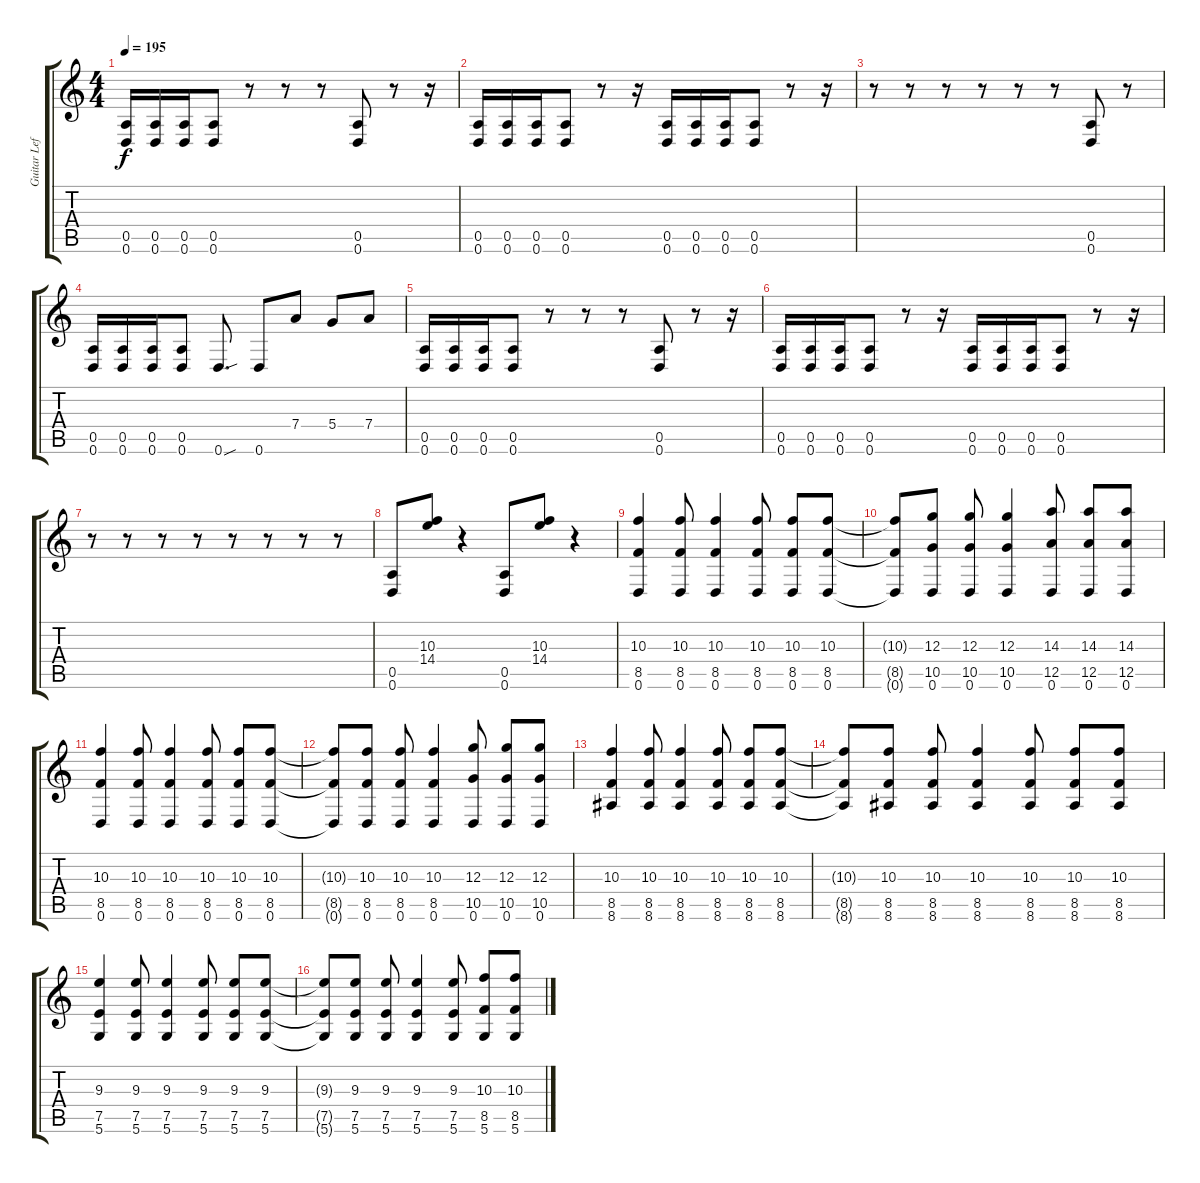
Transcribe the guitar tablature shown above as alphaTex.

\track ("Guitar Left" "Guitar Lef") {instrument distortionguitar bank 255}
\staff {score tabs}
\tuning (E4 B3 G3 D3 A2 D2) {hide}
\ts (4 4)
\tempo 195
\clef g2
\ks c
(0.5 0.6).16{dy f} (0.5 0.6).16 (0.5 0.6).16 (0.5 0.6).8 r.8 r.8 r.8 (0.5 0.6).8 r.8 r.16 |
(0.5 0.6).16 (0.5 0.6).16 (0.5 0.6).16 (0.5 0.6).8 r.8 r.16 (0.5 0.6).16 (0.5 0.6).16 (0.5 0.6).16 (0.5 0.6).8 r.8 r.16 |
r.8 r.8 r.8 r.8 r.8 r.8 (0.5 0.6).8 r.8 |
(0.5 0.6).16 (0.5 0.6).16 (0.5 0.6).16 (0.5 0.6).8 0.6{sou}.8{d} 0.6.8 7.4.8 5.4.8 7.4.8 |
(0.5 0.6).16 (0.5 0.6).16 (0.5 0.6).16 (0.5 0.6).8 r.8 r.8 r.8 (0.5 0.6).8 r.8 r.16 |
(0.5 0.6).16 (0.5 0.6).16 (0.5 0.6).16 (0.5 0.6).8 r.8 r.16 (0.5 0.6).16 (0.5 0.6).16 (0.5 0.6).16 (0.5 0.6).8 r.8 r.16 |
r.8 r.8 r.8 r.8 r.8 r.8 r.8 r.8 |
(0.5 0.6).8 (10.3 14.4).8 r.4 (0.5 0.6).8 (10.3 14.4).8 r.4 |
(10.3 8.5 0.6).4 (10.3 8.5 0.6).8 (10.3 8.5 0.6).4 (10.3 8.5 0.6).8 (10.3 8.5 0.6).8 (10.3 8.5 0.6).8 |
(10.3{t} 8.5{t} 0.6{t}).8 (12.3 10.5 0.6).8 (12.3 10.5 0.6).8 (12.3 10.5 0.6).4 (14.3 12.5 0.6).8 (14.3 12.5 0.6).8 (14.3 12.5 0.6).8 |
(10.3 8.5 0.6).4 (10.3 8.5 0.6).8 (10.3 8.5 0.6).4 (10.3 8.5 0.6).8 (10.3 8.5 0.6).8 (10.3 8.5 0.6).8 |
(10.3{t} 8.5{t} 0.6{t}).8 (10.3 8.5 0.6).8 (10.3 8.5 0.6).8 (10.3 8.5 0.6).4 (12.3 10.5 0.6).8 (12.3 10.5 0.6).8 (12.3 10.5 0.6).8 |
(10.3 8.5 8.6).4 (10.3 8.5 8.6).8 (10.3 8.5 8.6).4 (10.3 8.5 8.6).8 (10.3 8.5 8.6).8 (10.3 8.5 8.6).8 |
(10.3{t} 8.5{t} 8.6{t}).8 (10.3 8.5 8.6).8 (10.3 8.5 8.6).8 (10.3 8.5 8.6).4 (10.3 8.5 8.6).8 (10.3 8.5 8.6).8 (10.3 8.5 8.6).8 |
(9.3 7.5 5.6).4 (9.3 7.5 5.6).8 (9.3 7.5 5.6).4 (9.3 7.5 5.6).8 (9.3 7.5 5.6).8 (9.3 7.5 5.6).8 |
(9.3{t} 7.5{t} 5.6{t}).8 (9.3 7.5 5.6).8 (9.3 7.5 5.6).8 (9.3 7.5 5.6).4 (9.3 7.5 5.6).8 (10.3 8.5 5.6).8 (10.3 8.5 5.6).8
